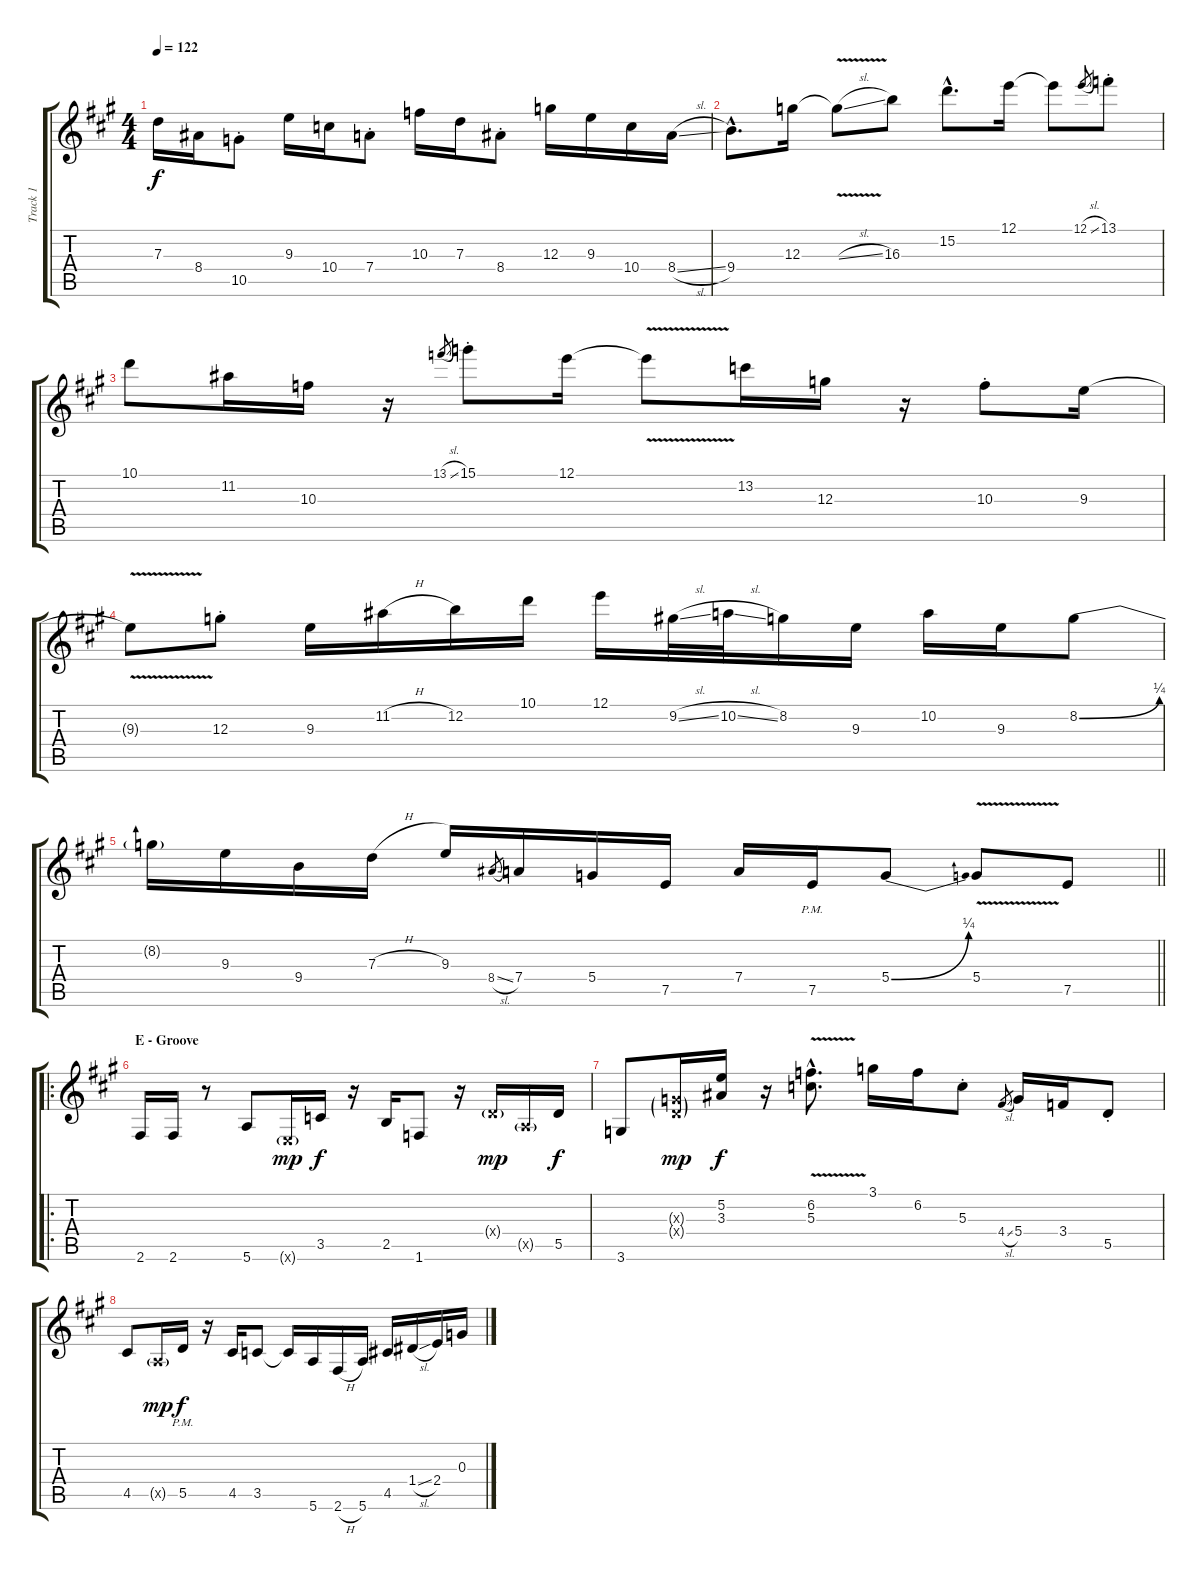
\track ("Track 1" "Track 1") {instrument overdrivenguitar}
\staff {score tabs}
\tuning (E4 B3 G3 D3 A2 E2) {hide}
\ts (4 4)
\tempo 122
\clef g2
\ks a
7.3{t}.16{dy f} 8.4.16 10.5{st}.8 9.3.16 10.4.16 7.4{st}.8 10.3.16 7.3.16 8.4{st}.8 12.3.16 9.3.16 10.4.16 8.4{sl}.16 |
9.4{hac}.8{d} 12.3.16 12.3{v sl t}.8 16.3.8 15.2{hac}.8{d} 12.1.16 12.1{t}.8 12.1{sl}.8{gr} 13.1{st}.8 |
10.1.8 11.2.16 10.3.16 r.16 13.1{sl}.8{gr} 15.1{st}.8 12.1.16 12.1{v t}.8 13.2.16 12.3.16 r.16 10.3{st}.8 9.3.16 |
9.3{v t}.8 12.3{st}.8 9.3.16 11.2{h}.16 12.2.16 10.1.16 12.1.16 9.2{sl}.32 10.2{sl}.32 8.2.16 9.3.16 10.2.16 9.3.16 8.2{be (bend 0 0 60 1)}.8 |
\barLineRight lightlight
8.2{t}.16 9.3.16 9.4.16 7.3{h}.16 9.3.16 8.4{sl}.8{gr} 7.4.16 5.4.16 7.5.16 7.4.16 7.5{pm}.16 5.4{be (bend 0 0 60 1)}.8 5.4{v}.8 7.5.8 |
\ro
\section ("" "E - Groove")
\ks f#minor
2.6.16 2.6.16 r.8 5.6.8 0.6{g x}.16{dy mp} 3.5.16{dy f} r.16 2.5.16 1.6.8 r.16 0.4{g x}.16{dy mp} 0.5{g x}.16 5.5.16{dy f} |
3.6.8 (0.3{g x} 0.4{g x}).16{dy mp} (5.2 3.3).16{dy f} r.16 (6.2{v hac} 5.3{v hac}).8{d} 3.1.16 6.2.16 5.3{st}.8 4.4{sl}.8{gr} 5.4.16 3.4.16 5.5{st}.8 |
4.5.8 0.5{g x}.16{dy mp} 5.5{pm}.16{dy f} r.16 4.5.16 3.5.8 3.5{t}.16 5.6.16 2.6{h}.16 5.6.16 4.5.16 1.4{sl}.16 2.4.16 0.3{h}.16
